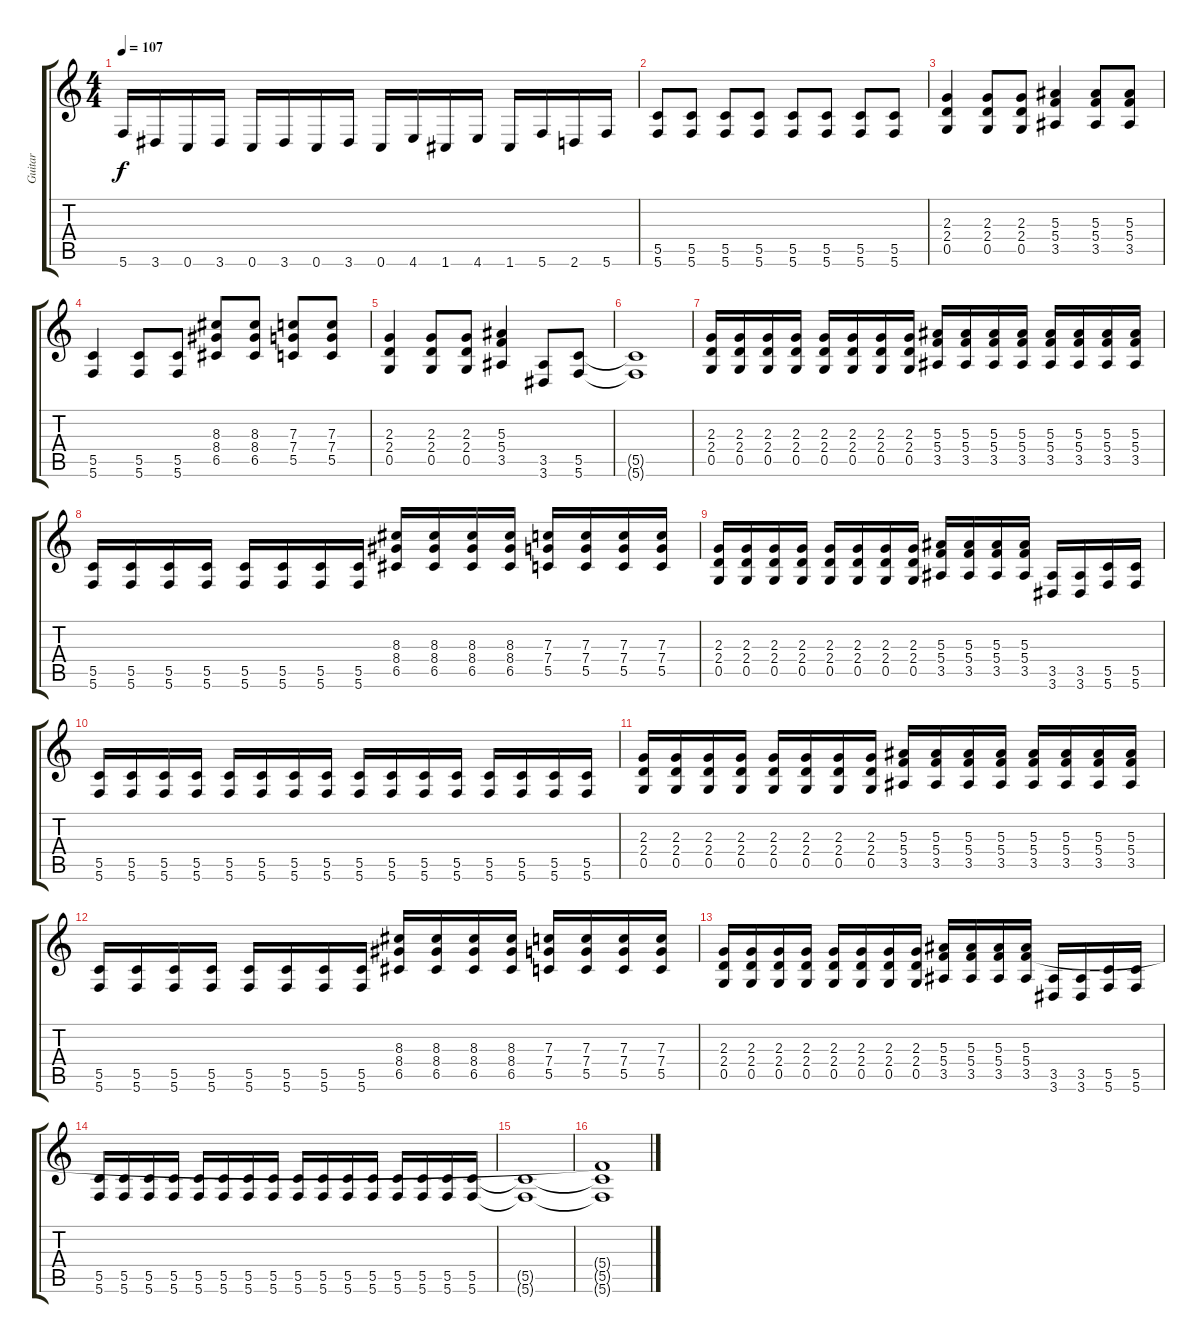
\track ("Guitar" "Guitar") {instrument distortionguitar}
\staff {score tabs}
\tuning (D4 A3 F3 C3 G2 C2) {hide}
\ts (4 4)
\tempo 107
\clef g2
\ks c
5.6.16{dy f balance 8} 3.6.16 0.6.16 3.6.16 0.6.16 3.6.16 0.6.16 3.6.16 0.6.16 4.6.16 1.6.16 4.6.16 1.6.16 5.6.16 2.6.16 5.6.16 |
(5.5 5.6).8{instrument overdrivenguitar} (5.5 5.6).8 (5.5 5.6).8 (5.5 5.6).8 (5.5 5.6).8 (5.5 5.6).8 (5.5 5.6).8 (5.5 5.6).8 |
(2.3 2.4 0.5).4 (2.3 2.4 0.5).8 (2.3 2.4 0.5).8 (5.3 5.4 3.5).4 (5.3 5.4 3.5).8 (5.3 5.4 3.5).8 |
(5.5 5.6).4 (5.5 5.6).8 (5.5 5.6).8 (8.3 8.4 6.5).8 (8.3 8.4 6.5).8 (7.3 7.4 5.5).8 (7.3 7.4 5.5).8 |
(2.3 2.4 0.5).4 (2.3 2.4 0.5).8 (2.3 2.4 0.5).8 (5.3 5.4 3.5).4 (3.5 3.6).8 (5.5 5.6).8 |
(5.5{t} 5.6{t}).1 |
(2.3 2.4 0.5).16 (2.3 2.4 0.5).16 (2.3 2.4 0.5).16 (2.3 2.4 0.5).16 (2.3 2.4 0.5).16 (2.3 2.4 0.5).16 (2.3 2.4 0.5).16 (2.3 2.4 0.5).16 (5.3 5.4 3.5).16 (5.3 5.4 3.5).16 (5.3 5.4 3.5).16 (5.3 5.4 3.5).16 (5.3 5.4 3.5).16 (5.3 5.4 3.5).16 (5.3 5.4 3.5).16 (5.3 5.4 3.5).16 |
(5.5 5.6).16 (5.5 5.6).16 (5.5 5.6).16 (5.5 5.6).16 (5.5 5.6).16 (5.5 5.6).16 (5.5 5.6).16 (5.5 5.6).16 (8.3 8.4 6.5).16 (8.3 8.4 6.5).16 (8.3 8.4 6.5).16 (8.3 8.4 6.5).16 (7.3 7.4 5.5).16 (7.3 7.4 5.5).16 (7.3 7.4 5.5).16 (7.3 7.4 5.5).16 |
(2.3 2.4 0.5).16 (2.3 2.4 0.5).16 (2.3 2.4 0.5).16 (2.3 2.4 0.5).16 (2.3 2.4 0.5).16 (2.3 2.4 0.5).16 (2.3 2.4 0.5).16 (2.3 2.4 0.5).16 (5.3 5.4 3.5).16 (5.3 5.4 3.5).16 (5.3 5.4 3.5).16 (5.3 5.4 3.5).16 (3.5 3.6).16 (3.5 3.6).16 (5.5 5.6).16 (5.5 5.6).16 |
(5.5 5.6).16 (5.5 5.6).16 (5.5 5.6).16 (5.5 5.6).16 (5.5 5.6).16 (5.5 5.6).16 (5.5 5.6).16 (5.5 5.6).16 (5.5 5.6).16 (5.5 5.6).16 (5.5 5.6).16 (5.5 5.6).16 (5.5 5.6).16 (5.5 5.6).16 (5.5 5.6).16 (5.5 5.6).16 |
(2.3 2.4 0.5).16 (2.3 2.4 0.5).16 (2.3 2.4 0.5).16 (2.3 2.4 0.5).16 (2.3 2.4 0.5).16 (2.3 2.4 0.5).16 (2.3 2.4 0.5).16 (2.3 2.4 0.5).16 (5.3 5.4 3.5).16 (5.3 5.4 3.5).16 (5.3 5.4 3.5).16 (5.3 5.4 3.5).16 (5.3 5.4 3.5).16 (5.3 5.4 3.5).16 (5.3 5.4 3.5).16 (5.3 5.4 3.5).16 |
(5.5 5.6).16 (5.5 5.6).16 (5.5 5.6).16 (5.5 5.6).16 (5.5 5.6).16 (5.5 5.6).16 (5.5 5.6).16 (5.5 5.6).16 (8.3 8.4 6.5).16 (8.3 8.4 6.5).16 (8.3 8.4 6.5).16 (8.3 8.4 6.5).16 (7.3 7.4 5.5).16 (7.3 7.4 5.5).16 (7.3 7.4 5.5).16 (7.3 7.4 5.5).16 |
(2.3 2.4 0.5).16 (2.3 2.4 0.5).16 (2.3 2.4 0.5).16 (2.3 2.4 0.5).16 (2.3 2.4 0.5).16 (2.3 2.4 0.5).16 (2.3 2.4 0.5).16 (2.3 2.4 0.5).16 (5.3 5.4 3.5).16 (5.3 5.4 3.5).16 (5.3 5.4 3.5).16 (5.3 5.4 3.5).16 (3.5 3.6).16 (3.5 3.6).16 (5.5 5.6).16 (5.5 5.6).16 |
(5.5 5.6).16 (5.5 5.6).16 (5.5 5.6).16 (5.5 5.6).16 (5.5 5.6).16 (5.5 5.6).16 (5.5 5.6).16 (5.5 5.6).16 (5.5 5.6).16 (5.5 5.6).16 (5.5 5.6).16 (5.5 5.6).16 (5.5 5.6).16 (5.5 5.6).16 (5.5 5.6).16 (5.5 5.6).16 |
(5.5{t} 5.6{t}).1{volume 10} |
(5.4{t} 5.5{t} 5.6{t}).1{volume 16}
